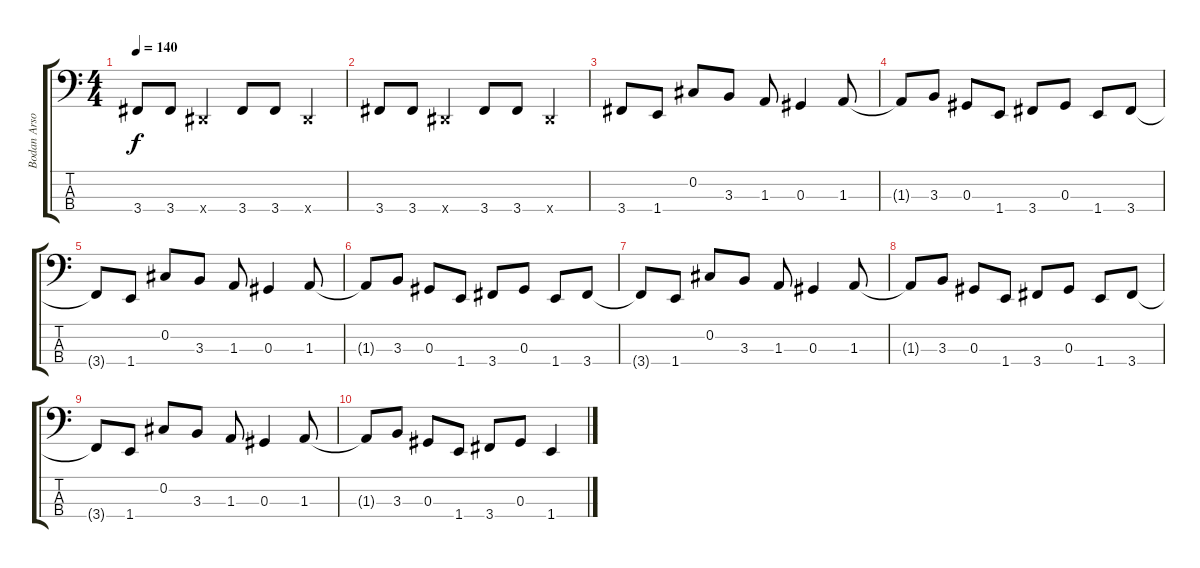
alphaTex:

\track ("Bodan Arsovski" "Bodan Arso") {instrument electricbassfinger}
\staff {score tabs}
\tuning (Gb2 Db2 Ab1 Eb1) {hide}
\ts (4 4)
\tempo 140
\clef f4
\ks c
3.4.8{dy f} 3.4.8 0.4{x}.4 3.4.8 3.4.8 0.4{x}.4 |
3.4.8 3.4.8 0.4{x}.4 3.4.8 3.4.8 0.4{x}.4 |
3.4.8 1.4.8 0.2.8 3.3.8 1.3.8 0.3.4 1.3.8 |
1.3{t}.8 3.3.8 0.3.8 1.4.8 3.4.8 0.3.8 1.4.8 3.4.8 |
3.4{t}.8 1.4.8 0.2.8 3.3.8 1.3.8 0.3.4 1.3.8 |
1.3{t}.8 3.3.8 0.3.8 1.4.8 3.4.8 0.3.8 1.4.8 3.4.8 |
3.4{t}.8 1.4.8 0.2.8 3.3.8 1.3.8 0.3.4 1.3.8 |
1.3{t}.8 3.3.8 0.3.8 1.4.8 3.4.8 0.3.8 1.4.8 3.4.8 |
3.4{t}.8 1.4.8 0.2.8 3.3.8 1.3.8 0.3.4 1.3.8 |
1.3{t}.8 3.3.8 0.3.8 1.4.8 3.4.8 0.3.8 1.4.4
